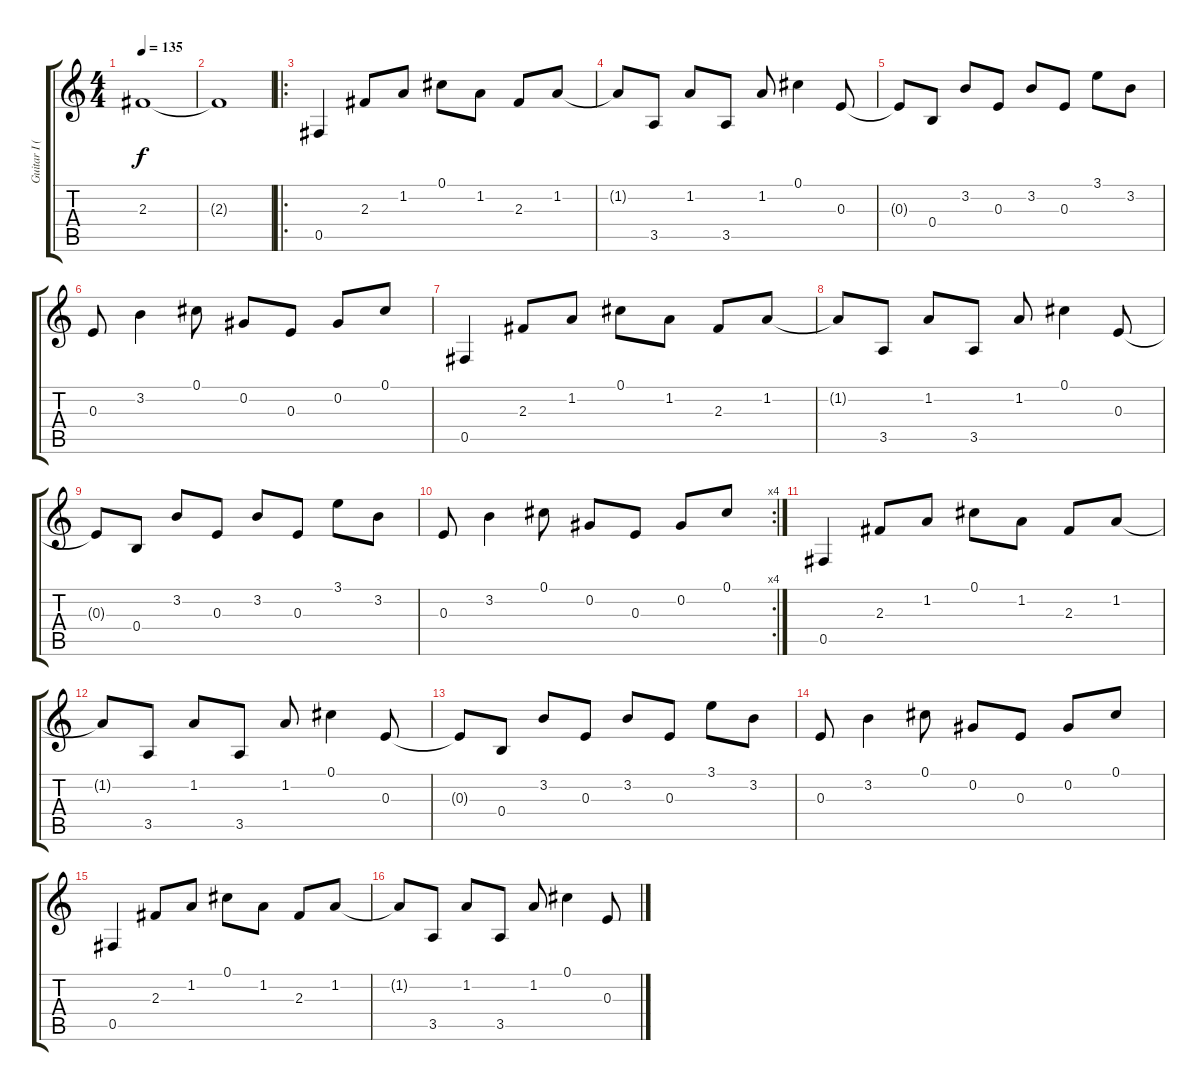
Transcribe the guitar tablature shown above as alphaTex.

\track ("Guitar I ( Acoustic )" "Guitar I (") {instrument acousticguitarsteel}
\staff {score tabs}
\tuning (Db4 Ab3 E3 B2 Gb2 Db2) {hide}
\ts (4 4)
\tempo 135
\clef g2
\ks c
2.3{t}.1{dy f} |
2.3{t}.1 |
\ro
0.5.4 2.3.8 1.2.8 0.1.8 1.2.8 2.3.8 1.2.8 |
1.2{t}.8 3.5.8 1.2.8 3.5.8 1.2.8 0.1.4 0.3.8 |
0.3{t}.8 0.4.8 3.2.8 0.3.8 3.2.8 0.3.8 3.1.8 3.2.8 |
0.3.8 3.2.4 0.1.8 0.2.8 0.3.8 0.2.8 0.1.8 |
0.5.4 2.3.8 1.2.8 0.1.8 1.2.8 2.3.8 1.2.8 |
1.2{t}.8 3.5.8 1.2.8 3.5.8 1.2.8 0.1.4 0.3.8 |
0.3{t}.8 0.4.8 3.2.8 0.3.8 3.2.8 0.3.8 3.1.8 3.2.8 |
\rc 4
0.3.8 3.2.4 0.1.8 0.2.8 0.3.8 0.2.8 0.1.8 |
0.5.4 2.3.8 1.2.8 0.1.8 1.2.8 2.3.8 1.2.8 |
1.2{t}.8 3.5.8 1.2.8 3.5.8 1.2.8 0.1.4 0.3.8 |
0.3{t}.8 0.4.8 3.2.8 0.3.8 3.2.8 0.3.8 3.1.8 3.2.8 |
0.3.8 3.2.4 0.1.8 0.2.8 0.3.8 0.2.8 0.1.8 |
0.5.4 2.3.8 1.2.8 0.1.8 1.2.8 2.3.8 1.2.8 |
1.2{t}.8 3.5.8 1.2.8 3.5.8 1.2.8 0.1.4 0.3.8
